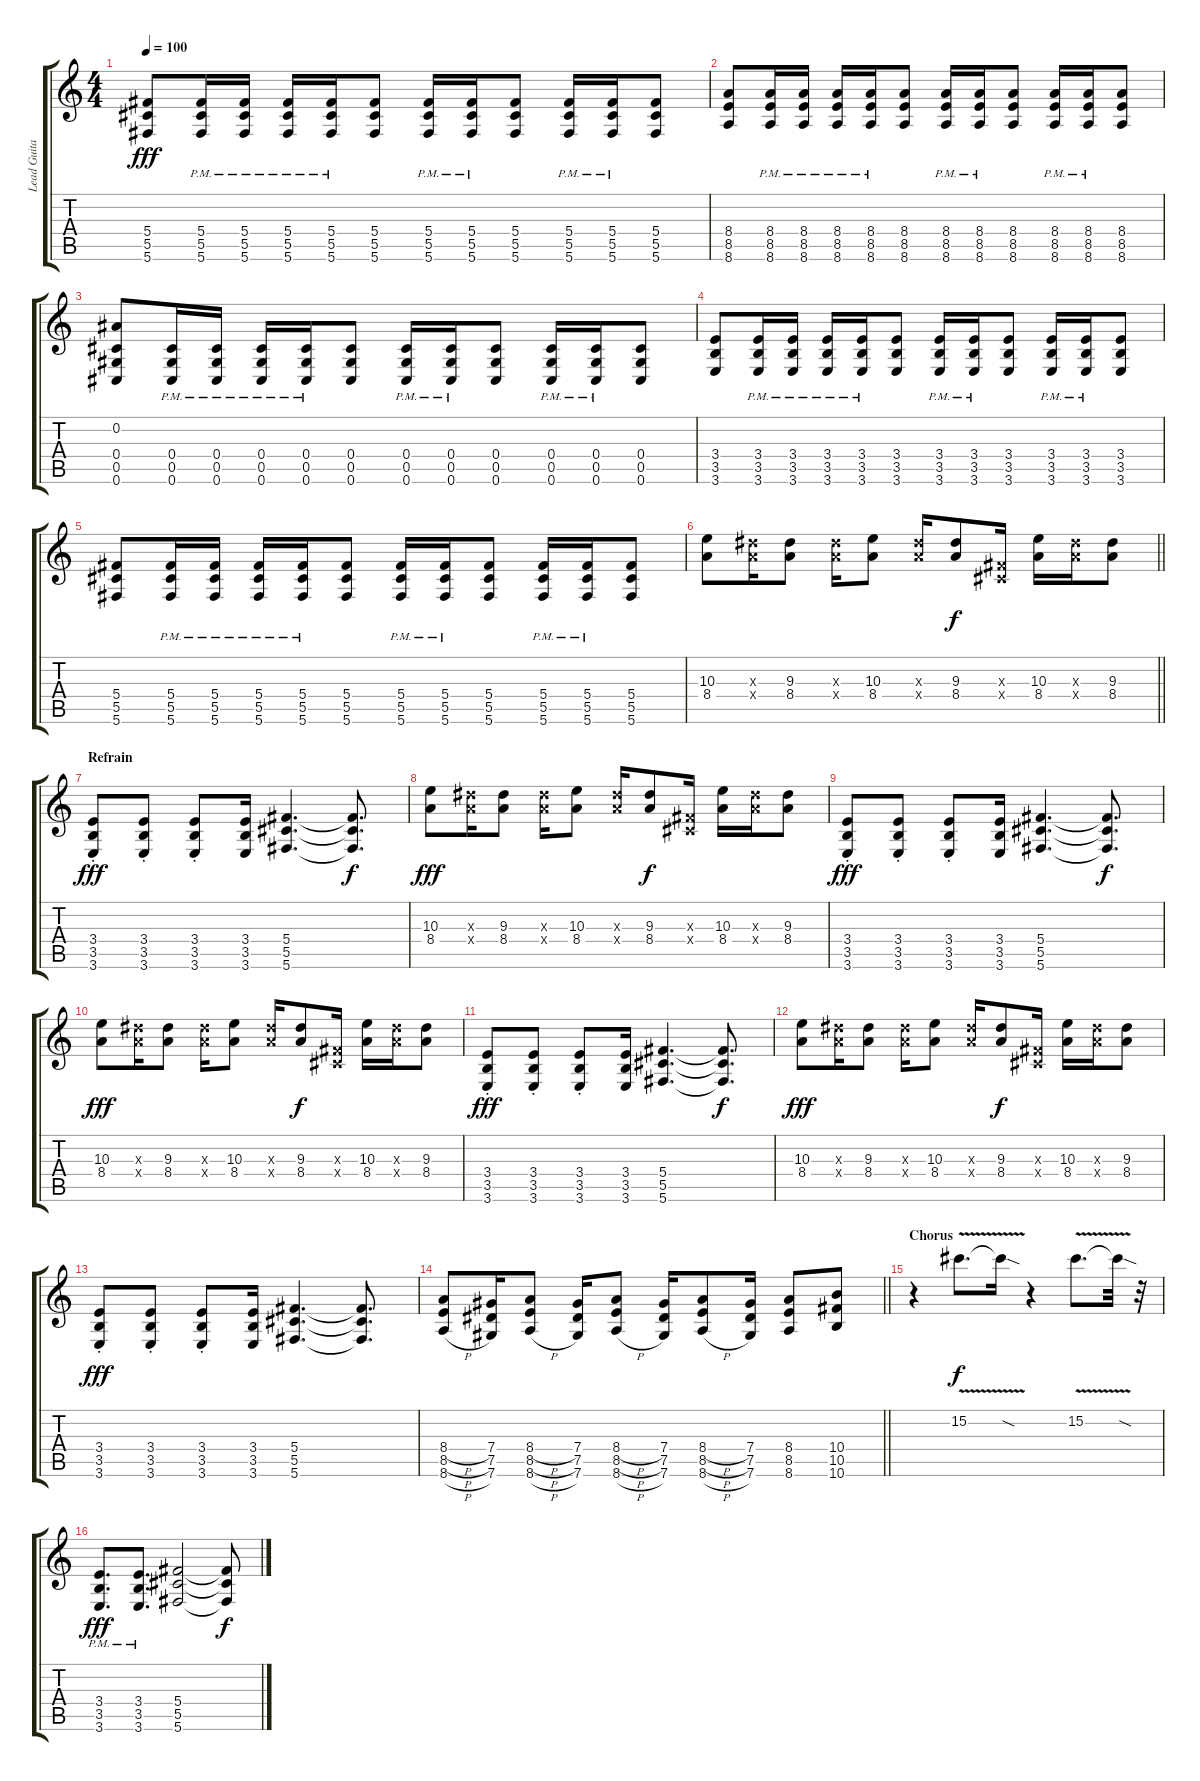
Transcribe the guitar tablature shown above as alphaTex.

\track ("Lead Guitar" "Lead Guita") {instrument distortionguitar}
\staff {score tabs}
\tuning (Eb4 Bb3 Gb3 Db3 Ab2 Db2) {hide}
\ts (4 4)
\tempo 100
\clef g2
\ks c
(5.4 5.5 5.6).8{dy fff} (5.4{pm} 5.5{pm} 5.6{pm}).16 (5.4{pm} 5.5{pm} 5.6{pm}).16 (5.4{pm} 5.5{pm} 5.6{pm}).16 (5.4{pm} 5.5{pm} 5.6{pm}).16 (5.4 5.5 5.6).8 (5.4{pm} 5.5{pm} 5.6{pm}).16 (5.4{pm} 5.5{pm} 5.6{pm}).16 (5.4 5.5 5.6).8 (5.4{pm} 5.5{pm} 5.6{pm}).16 (5.4{pm} 5.5{pm} 5.6{pm}).16 (5.4 5.5 5.6).8 |
(8.4 8.5 8.6).8 (8.4{pm} 8.5{pm} 8.6{pm}).16 (8.4{pm} 8.5{pm} 8.6{pm}).16 (8.4{pm} 8.5{pm} 8.6{pm}).16 (8.4{pm} 8.5{pm} 8.6{pm}).16 (8.4 8.5 8.6).8 (8.4{pm} 8.5{pm} 8.6{pm}).16 (8.4{pm} 8.5{pm} 8.6{pm}).16 (8.4 8.5 8.6).8 (8.4{pm} 8.5{pm} 8.6{pm}).16 (8.4{pm} 8.5{pm} 8.6{pm}).16 (8.4 8.5 8.6).8 |
(0.2 0.4 0.5 0.6).8 (0.4{pm} 0.5{pm} 0.6{pm}).16 (0.4{pm} 0.5{pm} 0.6{pm}).16 (0.4{pm} 0.5{pm} 0.6{pm}).16 (0.4{pm} 0.5{pm} 0.6{pm}).16 (0.4 0.5 0.6).8 (0.4{pm} 0.5{pm} 0.6{pm}).16 (0.4{pm} 0.5{pm} 0.6{pm}).16 (0.4 0.5 0.6).8 (0.4{pm} 0.5{pm} 0.6{pm}).16 (0.4{pm} 0.5{pm} 0.6{pm}).16 (0.4 0.5 0.6).8 |
(3.4 3.5 3.6).8 (3.4{pm} 3.5{pm} 3.6{pm}).16 (3.4{pm} 3.5{pm} 3.6{pm}).16 (3.4{pm} 3.5{pm} 3.6{pm}).16 (3.4{pm} 3.5{pm} 3.6{pm}).16 (3.4 3.5 3.6).8 (3.4{pm} 3.5{pm} 3.6{pm}).16 (3.4{pm} 3.5{pm} 3.6{pm}).16 (3.4 3.5 3.6).8 (3.4{pm} 3.5{pm} 3.6{pm}).16 (3.4{pm} 3.5{pm} 3.6{pm}).16 (3.4 3.5 3.6).8 |
(5.4 5.5 5.6).8 (5.4{pm} 5.5{pm} 5.6{pm}).16 (5.4{pm} 5.5{pm} 5.6{pm}).16 (5.4{pm} 5.5{pm} 5.6{pm}).16 (5.4{pm} 5.5{pm} 5.6{pm}).16 (5.4 5.5 5.6).8 (5.4{pm} 5.5{pm} 5.6{pm}).16 (5.4{pm} 5.5{pm} 5.6{pm}).16 (5.4 5.5 5.6).8 (5.4{pm} 5.5{pm} 5.6{pm}).16 (5.4{pm} 5.5{pm} 5.6{pm}).16 (5.4 5.5 5.6).8 |
\barLineRight lightlight
(10.3 8.4).8{balance 10} (9.3{x} 8.4{x}).16 (9.3 8.4).8 (9.3{x} 8.4{x}).16 (10.3 8.4).8 (9.3{x} 8.4{x}).16 (9.3 8.4).8{dy f} (0.3{x} 0.4{x}).16 (10.3 8.4).16 (9.3{x} 8.4{x}).16 (9.3 8.4).8 |
\section ("" "Refrain")
(3.4{st} 3.5{st} 3.6{st}).8{dy fff} (3.4{st} 3.5{st} 3.6{st}).8 (3.4{st} 3.5{st} 3.6{st}).8 (3.4 3.5 3.6).16 (5.4 5.5 5.6).4{d} (5.4{t} 5.5{t} 5.6{t}).8{d dy f} |
(10.3 8.4).8{dy fff} (9.3{x} 8.4{x}).16 (9.3 8.4).8 (9.3{x} 8.4{x}).16 (10.3 8.4).8 (9.3{x} 8.4{x}).16 (9.3 8.4).8{dy f} (0.3{x} 0.4{x}).16 (10.3 8.4).16 (9.3{x} 8.4{x}).16 (9.3 8.4).8 |
(3.4{st} 3.5{st} 3.6{st}).8{dy fff} (3.4{st} 3.5{st} 3.6{st}).8 (3.4{st} 3.5{st} 3.6{st}).8 (3.4 3.5 3.6).16 (5.4 5.5 5.6).4{d} (5.4{t} 5.5{t} 5.6{t}).8{d dy f} |
(10.3 8.4).8{dy fff} (9.3{x} 8.4{x}).16 (9.3 8.4).8 (9.3{x} 8.4{x}).16 (10.3 8.4).8 (9.3{x} 8.4{x}).16 (9.3 8.4).8{dy f} (0.3{x} 0.4{x}).16 (10.3 8.4).16 (9.3{x} 8.4{x}).16 (9.3 8.4).8 |
(3.4{st} 3.5{st} 3.6{st}).8{dy fff} (3.4{st} 3.5{st} 3.6{st}).8 (3.4{st} 3.5{st} 3.6{st}).8 (3.4 3.5 3.6).16 (5.4 5.5 5.6).4{d} (5.4{t} 5.5{t} 5.6{t}).8{d dy f} |
(10.3 8.4).8{dy fff} (9.3{x} 8.4{x}).16 (9.3 8.4).8 (9.3{x} 8.4{x}).16 (10.3 8.4).8 (9.3{x} 8.4{x}).16 (9.3 8.4).8{dy f} (0.3{x} 0.4{x}).16 (10.3 8.4).16 (9.3{x} 8.4{x}).16 (9.3 8.4).8 |
(3.4{st} 3.5{st} 3.6{st}).8{dy fff} (3.4{st} 3.5{st} 3.6{st}).8 (3.4{st} 3.5{st} 3.6{st}).8 (3.4 3.5 3.6).16 (5.4 5.5 5.6).4{d} (5.4{t} 5.5{t} 5.6{t}).8{d} |
\barLineRight lightlight
(8.4{h} 8.5{h} 8.6{h}).8 (7.4 7.5 7.6).16 (8.4{h} 8.5{h} 8.6{h}).8 (7.4 7.5 7.6).16 (8.4{h} 8.5{h} 8.6{h}).8 (7.4 7.5 7.6).16 (8.4{h} 8.5{h} 8.6{h}).8 (7.4 7.5 7.6).16 (8.4 8.5 8.6).8 (10.4 10.5 10.6).8 |
\section ("" "Chorus")
r.4{volume 7 instrument distortionguitar} 15.2{v}.8{d dy f} 15.2{sod t}.16 r.4 15.2{v}.8{d} 15.2{sod t}.32 r.32 |
(3.4{pm} 3.5{pm} 3.6{pm}).8{d dy fff} (3.4{pm} 3.5{pm} 3.6{pm}).8{d} (5.4 5.5 5.6).2 (5.4{t} 5.5{t} 5.6{t}).8{dy f}
